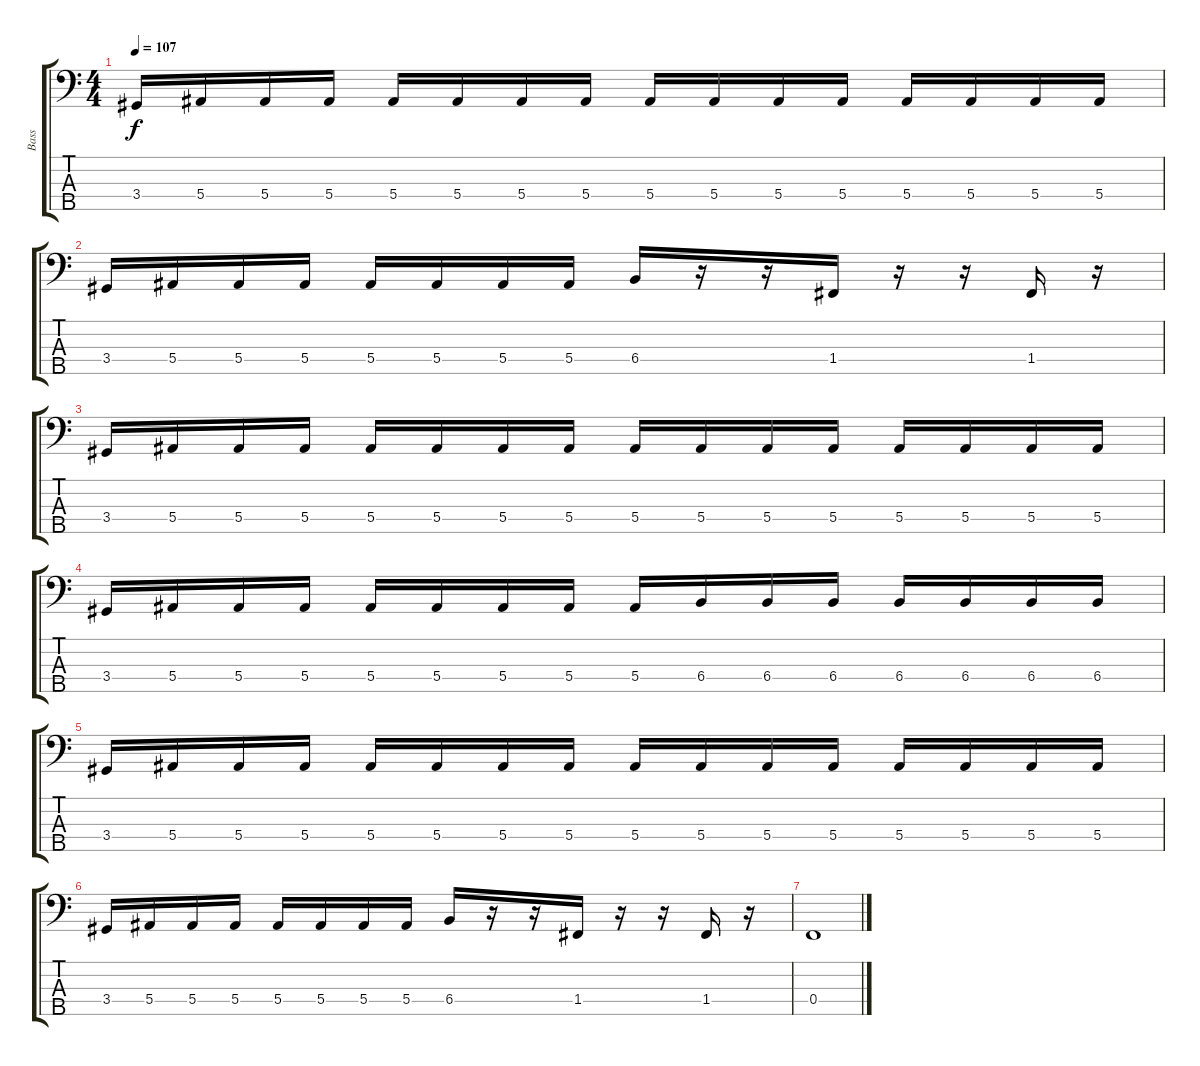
\track ("Bass" "Bass") {instrument electricbasspick}
\staff {score tabs}
\tuning (G2 Eb2 Bb1 F1 Bb0) {hide}
\ts (4 4)
\tempo 107
\clef f4
\ks c
3.4.16{dy f} 5.4.16 5.4.16 5.4.16 5.4.16 5.4.16 5.4.16 5.4.16 5.4.16 5.4.16 5.4.16 5.4.16 5.4.16 5.4.16 5.4.16 5.4.16 |
3.4.16 5.4.16 5.4.16 5.4.16 5.4.16 5.4.16 5.4.16 5.4.16 6.4.16 r.16 r.16 1.4.16 r.16 r.16 1.4.16 r.16 |
3.4.16 5.4.16 5.4.16 5.4.16 5.4.16 5.4.16 5.4.16 5.4.16 5.4.16 5.4.16 5.4.16 5.4.16 5.4.16 5.4.16 5.4.16 5.4.16 |
3.4.16 5.4.16 5.4.16 5.4.16 5.4.16 5.4.16 5.4.16 5.4.16 5.4.16 6.4.16 6.4.16 6.4.16 6.4.16 6.4.16 6.4.16 6.4.16 |
3.4.16 5.4.16 5.4.16 5.4.16 5.4.16 5.4.16 5.4.16 5.4.16 5.4.16 5.4.16 5.4.16 5.4.16 5.4.16 5.4.16 5.4.16 5.4.16 |
3.4.16 5.4.16 5.4.16 5.4.16 5.4.16 5.4.16 5.4.16 5.4.16 6.4.16 r.16 r.16 1.4.16 r.16 r.16 1.4.16 r.16 |
0.4.1
